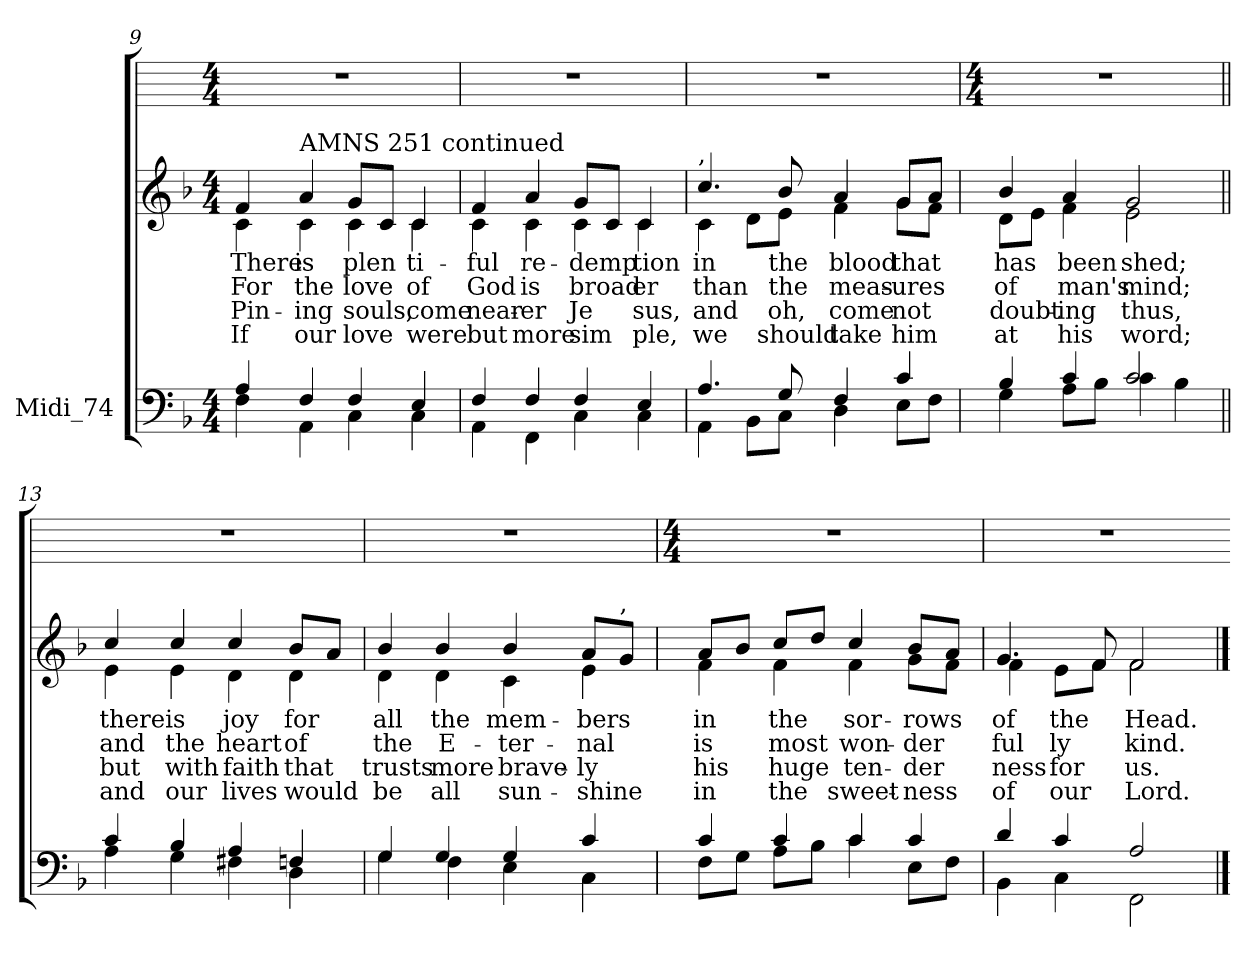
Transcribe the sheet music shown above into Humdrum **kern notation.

**kern	**kern	**text	**text	**text	**text	**kern
*part3	*part2	*part2	*part2	*part2	*part2	*part1
*staff3	*staff2	*staff2	*staff2	*staff2	*staff2	*staff1
*I"Midi_74	*	*	*	*	*	*
!!LO:LB:g=z
*clefF4	*clefG2	*	*	*	*	*
*k[b-]	*k[b-]	*	*	*	*	*
*F:	*F:	*	*	*	*	*
*M4/4	*M4/4	*	*	*	*	*M4/4
=9	=9	=9	=9	=9	=9	=9
*^	*	*	*	*	*	*
!	!	!	!LO:LY:b	!LO:LY:b	!LO:LY:b	!LO:LY:b	!
*	*	*^	*	*	*	*	*
4A/	4F\	4f/	4c\	There	For	Pin-	-If	1r
!	!	!LO:TX:a:t=AMNS 251 continued	!	!	!	!	!	!
!	!	!	!	!LO:LY:b	!LO:LY:b	!LO:LY:b	!LO:LY:b	!
4F/	4AA\	4a/	4c\	is	the	ing	our	.
!	!	!	!	!LO:LY:b	!LO:LY:b	!LO:LY:b	!LO:LY:b	!
4F/	4C\	8g/L	4c\	plen	love	souls,	love	.
.	.	8c/J	.	.	.	.	.	.
!	!	!	!	!LO:LY:b	!LO:LY:b	!LO:LY:b	!LO:LY:b	!
4E/	4C\	4c/	4c\	ti-	-of	come	were	.
=10	=10	=10	=10	=10	=10	=10	=10	=10
!	!	!	!	!LO:LY:b	!LO:LY:b	!LO:LY:b	!LO:LY:b	!
4F/	4AA\	4f/	4c\	ful	God	near-	-but	1r
!	!	!	!	!LO:LY:b	!LO:LY:b	!LO:LY:b	!LO:LY:b	!
4F/	4FF\	4a/	4c\	re-	-is	er	more	.
!	!	!	!	!LO:LY:b	!LO:LY:b	!LO:LY:b	!LO:LY:b	!
4F/	4C\	8g/L	4c\	demp	broad	Je	sim	.
.	.	8c/J	.	.	.	.	.	.
!	!	!	!	!LO:LY:b	!LO:LY:b	!LO:LY:b	!LO:LY:b	!
4E/	4C\	4c/	4c\	- tion	er	sus,	ple,	.
=11	=11	=11	=11	=11	=11	=11	=11	=11
!	!	!LO:TX:a:t=,	!	!	!	!	!	!
!	!	!	!	!LO:LY:b	!LO:LY:b	!LO:LY:b	!LO:LY:b	!
4.A/	4AA\	4.cc/	4c\	in	than	and	we	1r
.	8BB-\L	.	8d\L	.	.	.	.	.
!	!	!	!	!LO:LY:b	!LO:LY:b	!LO:LY:b	!LO:LY:b	!
8G/	8C\J	8b-/	8e\J	the	the	oh,	should	.
!	!	!	!	!LO:LY:b	!LO:LY:b	!LO:LY:b	!LO:LY:b	!
4F/	4D\	4a/	4f\	blood	meas-	-come	take	.
!	!	!	!	!LO:LY:b	!LO:LY:b	!LO:LY:b	!LO:LY:b	!
4c/	8E\L	8g/L	8g\L	that	ures	not	him	.
.	8F\J	8a/J	8f\J	.	.	.	.	.
!!LO:LB:g=z
=12	=12	=12	=12	=12	=12	=12	=12	=12
*	*	*	*	*	*	*	*	*M4/4
!	!	!	!	!LO:LY:b	!LO:LY:b	!LO:LY:b	!LO:LY:b	!
4B-/	4G\	4b-/	8d\L	has	of	doubt-	-at	1r
.	.	.	8e\J	.	.	.	.	.
!	!	!	!	!LO:LY:b	!LO:LY:b	!LO:LY:b	!LO:LY:b	!
4c/	8A\L	4a/	4f\	been	man's	ing	his	.
.	8B-\J	.	.	.	.	.	.	.
!	!	!	!	!LO:LY:b	!LO:LY:b	!LO:LY:b	!LO:LY:b	!
2c/	4c\	2g/	2e\	shed;	mind;	thus,	word;	.
.	4B-\	.	.	.	.	.	.	.
=13||	=13||	=13||	=13||	=13||	=13||	=13||	=13||	=13||
!	!	!	!	!LO:LY:b	!LO:LY:b	!LO:LY:b	!LO:LY:b	!
4c/	4A\	4cc/	4e\	there	and	but	and	1r
!	!	!	!	!LO:LY:b	!LO:LY:b	!LO:LY:b	!LO:LY:b	!
4B-/	4G\	4cc/	4e\	is	the	with	our	.
!	!	!	!	!LO:LY:b	!LO:LY:b	!LO:LY:b	!LO:LY:b	!
4A/	4F#X\	4cc/	4d\	joy	heart	faith	lives	.
!	!	!	!	!LO:LY:b	!LO:LY:b	!LO:LY:b	!LO:LY:b	!
4F/	4D\	8b-/L	4d\	for	of	that	would	.
.	.	8a/J	.	.	.	.	.	.
=14	=14	=14	=14	=14	=14	=14	=14	=14
!	!	!	!	!LO:LY:b	!LO:LY:b	!LO:LY:b	!LO:LY:b	!
4G/	4G\	4b-/	4d\	all	the	trusts	be	1r
!	!	!	!	!LO:LY:b	!LO:LY:b	!LO:LY:b	!LO:LY:b	!
4G/	4F\	4b-/	4d\	the	E-	-more	all	.
!	!	!	!	!LO:LY:b	!LO:LY:b	!LO:LY:b	!LO:LY:b	!
4G/	4E\	4b-/	4c\	mem-	-ter-	-brave-	-sun-	.
!	!	!	!	!LO:LY:b	!LO:LY:b	!LO:LY:b	!LO:LY:b	!
4c/	4C\	8a/L	4e\	-bers	nal	ly	shine	.
!	!	!LO:TX:a:t=,	!	!	!	!	!	!
.	.	8g/J	.	.	.	.	.	.
!!LO:LB:g=z
=15	=15	=15	=15	=15	=15	=15	=15	=15
*	*	*	*	*	*	*	*	*M4/4
!	!	!	!	!LO:LY:b	!LO:LY:b	!LO:LY:b	!LO:LY:b	!
4c/	8F\L	8a/L	4f\	in	is	his	in	1r
.	8G\J	8b-/J	.	.	.	.	.	.
!	!	!	!	!LO:LY:b	!LO:LY:b	!LO:LY:b	!LO:LY:b	!
4c/	8A\L	8cc/L	4f\	the	most	huge	the	.
.	8B-\J	8dd/J	.	.	.	.	.	.
!	!	!	!	!LO:LY:b	!LO:LY:b	!LO:LY:b	!LO:LY:b	!
4c/	4c\	4cc/	4f\	sor-	-won-	-ten-	-sweet-	.
!	!	!	!	!LO:LY:b	!LO:LY:b	!LO:LY:b	!LO:LY:b	!
4c/	8E\L	8b-/L	8g\L	-rows	der	der	ness	.
.	8F\J	8a/J	8f\J	.	.	.	.	.
=16	=16	=16	=16	=16	=16	=16	=16	=16
!	!	!	!	!LO:LY:b	!LO:LY:b	!LO:LY:b	!LO:LY:b	!
4d/	4BB-\	4.g/	4f\	of	ful	ness	of	1r
!	!	!	!	!LO:LY:b	!LO:LY:b	!LO:LY:b	!LO:LY:b	!
4c/	4C\	.	8e\L	the	ly	for	our	.
.	.	8f/	8f\J	.	.	.	.	.
!	!	!	!	!LO:LY:b	!LO:LY:b	!LO:LY:b	!LO:LY:b	!
2A/	2FF\	2f/	2f\	Head.	kind.	us.	Lord.	.
*v	*v	*	*	*	*	*	*	*
*	*v	*v	*	*	*	*	*
==	==	=	=	=	=	=
*-	*-	*-	*-	*-	*-	*-
